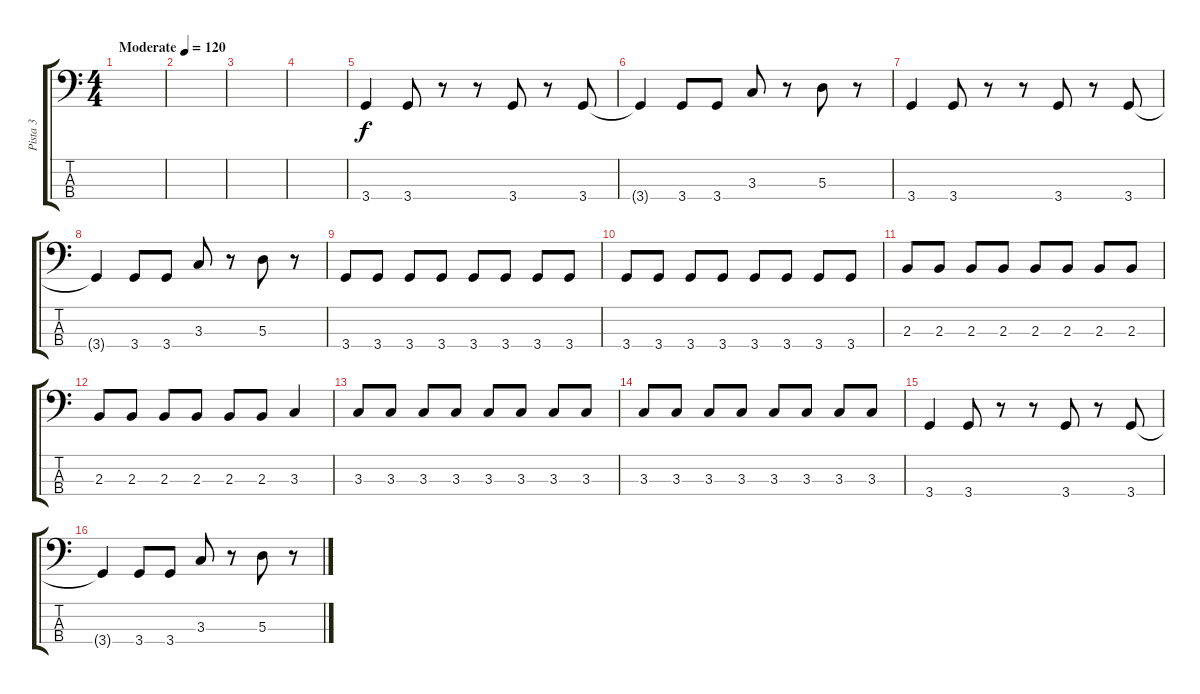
\track ("Pista 3" "Pista 3") {instrument electricbasspick}
\staff {score tabs}
\tuning (G2 D2 A1 E1) {hide}
\ts (4 4)
\tempo (120 "Moderate")
\clef f4
\ks c
|
|
|
|
3.4.4 3.4.8 r.8 r.8 3.4.8 r.8 3.4.8 |
3.4{t}.4 3.4.8 3.4.8 3.3.8 r.8 5.3.8 r.8 |
3.4.4 3.4.8 r.8 r.8 3.4.8 r.8 3.4.8 |
3.4{t}.4 3.4.8 3.4.8 3.3.8 r.8 5.3.8 r.8 |
3.4.8 3.4.8 3.4.8 3.4.8 3.4.8 3.4.8 3.4.8 3.4.8 |
3.4.8 3.4.8 3.4.8 3.4.8 3.4.8 3.4.8 3.4.8 3.4.8 |
2.3.8 2.3.8 2.3.8 2.3.8 2.3.8 2.3.8 2.3.8 2.3.8 |
2.3.8 2.3.8 2.3.8 2.3.8 2.3.8 2.3.8 3.3.4 |
3.3.8 3.3.8 3.3.8 3.3.8 3.3.8 3.3.8 3.3.8 3.3.8 |
3.3.8 3.3.8 3.3.8 3.3.8 3.3.8 3.3.8 3.3.8 3.3.8 |
3.4.4 3.4.8 r.8 r.8 3.4.8 r.8 3.4.8 |
3.4{t}.4 3.4.8 3.4.8 3.3.8 r.8 5.3.8 r.8
